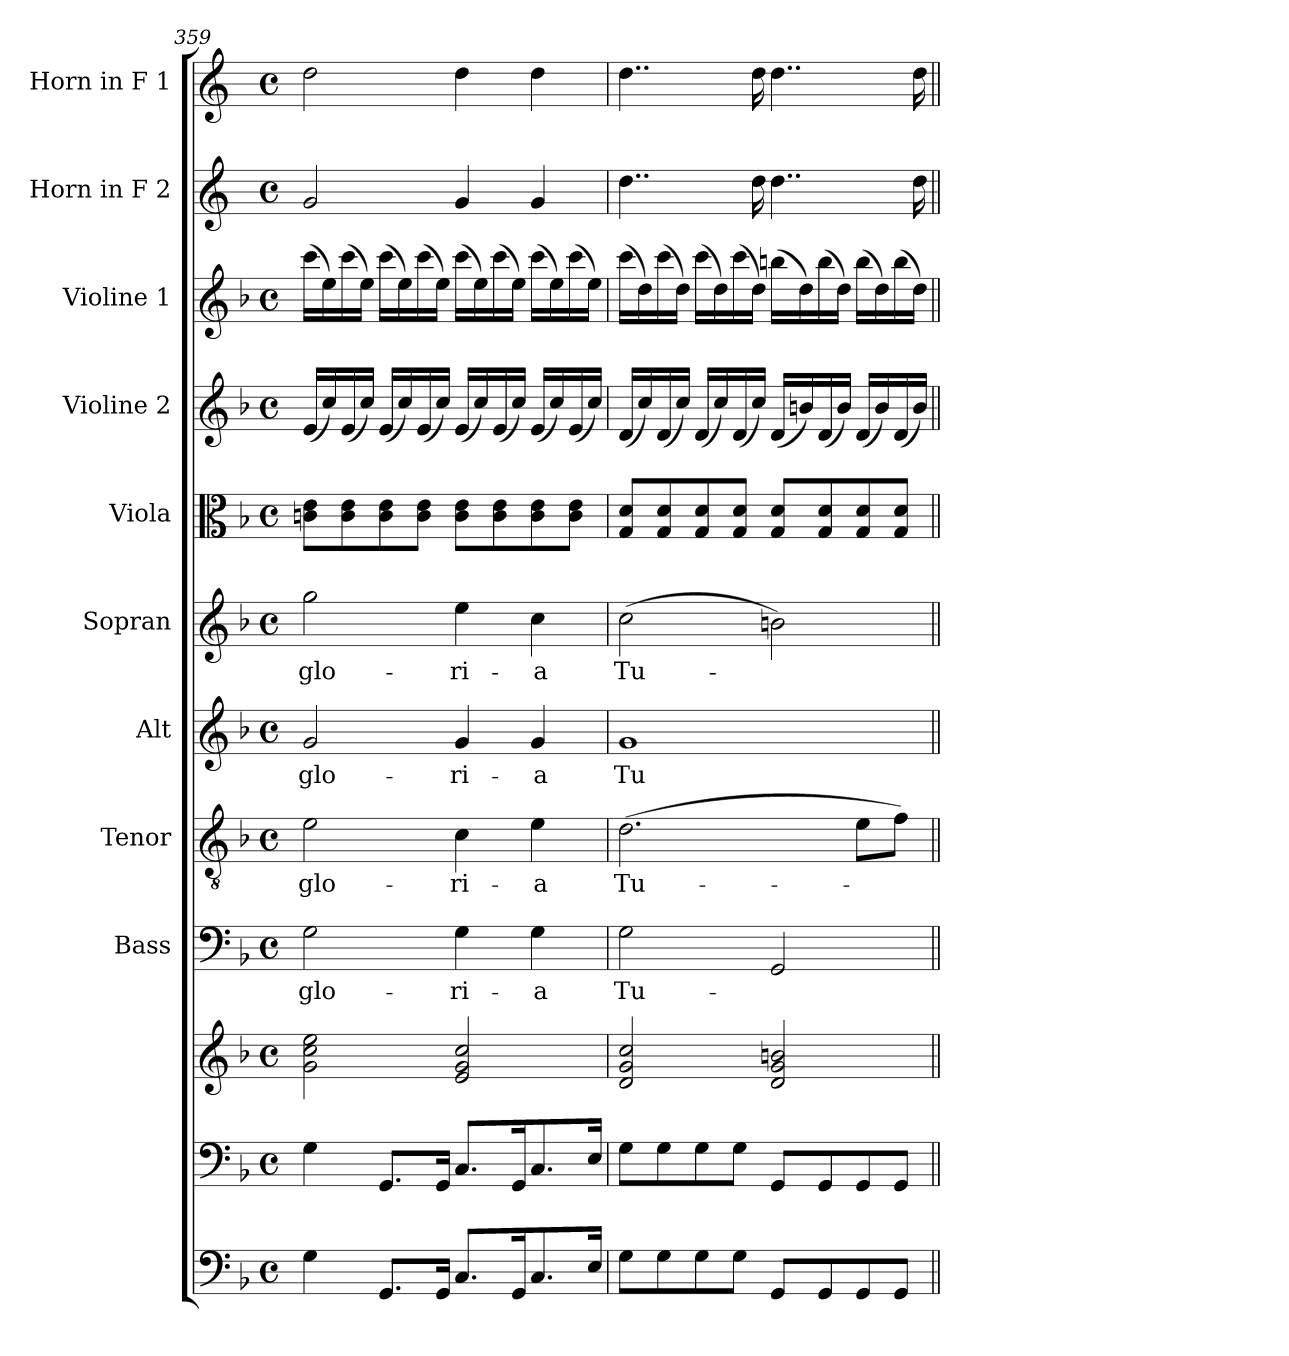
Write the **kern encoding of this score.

**kern	**kern	**kern	**kern	**text	**kern	**text	**kern	**text	**kern	**text	**kern	**kern	**kern	**kern	**kern
*part11	*part10	*part10	*part9	*part9	*part8	*part8	*part7	*part7	*part6	*part6	*part5	*part4	*part3	*part2	*part1
*staff12	*staff11	*staff10	*staff9	*staff9	*staff8	*staff8	*staff7	*staff7	*staff6	*staff6	*staff5	*staff4	*staff3	*staff2	*staff1
*	*	*	*I"Bass	*	*I"Tenor	*	*I"Alt	*	*I"Sopran	*	*I"Viola	*I"Violine 2	*I"Violine 1	*I"Horn in F 2	*I"Horn in F 1
*	*	*	*I'B.	*	*I'T.	*	*I'A.	*	*I'S.	*	*I'Vla.	*I'Vl. 2	*I'Vl. 1	*	*
*clefF4	*clefF4	*clefG2	*clefF4	*	*clefGv2	*	*clefG2	*	*clefG2	*	*clefC3	*clefG2	*clefG2	*clefG2	*clefG2
*ITrd7c12	*	*	*	*	*	*	*	*	*	*	*	*	*	*ITrd4c7	*ITrd4c7
*k[b-]	*k[b-]	*k[b-]	*k[b-]	*	*k[b-]	*	*k[b-]	*	*k[b-]	*	*k[b-]	*k[b-]	*k[b-]	*k[b-]	*k[b-]
*F:	*F:	*F:	*F:	*	*F:	*	*F:	*	*F:	*	*F:	*F:	*F:	*F:	*F:
*M4/4	*M4/4	*M4/4	*M4/4	*	*M4/4	*	*M4/4	*	*M4/4	*	*M4/4	*M4/4	*M4/4	*M4/4	*M4/4
*met(c)	*met(c)	*met(c)	*met(c)	*	*met(c)	*	*met(c)	*	*met(c)	*	*met(c)	*met(c)	*met(c)	*met(c)	*met(c)
=359	=359	=359	=359	=359	=359	=359	=359	=359	=359	=359	=359	=359	=359	=359	=359
!	!	!	!	!LO:LY:b	!	!LO:LY:b	!	!LO:LY:b	!	!LO:LY:b	!	!	!	!	!
4GG\	4G\	2g\ 2cc\ 2ee\	2G\	glo-	2e\	glo-	2g/	glo-	2gg\	glo-	8cn\ 8e\L	(<16e/LL	(>16ccc\LL	2c/	2g\
.	.	.	.	.	.	.	.	.	.	.	.	16cc/)	16ee\)	.	.
.	.	.	.	.	.	.	.	.	.	.	8c\ 8e\	(<16e/	(>16ccc\	.	.
.	.	.	.	.	.	.	.	.	.	.	.	16cc/JJ)	16ee\JJ)	.	.
8.GGG/L	8.GG/L	.	.	.	.	.	.	.	.	.	8c\ 8e\	(<16e/LL	(>16ccc\LL	.	.
.	.	.	.	.	.	.	.	.	.	.	.	16cc/)	16ee\)	.	.
.	.	.	.	.	.	.	.	.	.	.	8c\ 8e\J	(<16e/	(>16ccc\	.	.
16GGG/Jk	16GG/Jk	.	.	.	.	.	.	.	.	.	.	16cc/JJ)	16ee\JJ)	.	.
!	!	!	!	!LO:LY:b	!	!LO:LY:b	!	!LO:LY:b	!	!LO:LY:b	!	!	!	!	!
8.CC/L	8.C/L	2e/ 2g/ 2cc/	4G\	-ri-	4c\	-ri-	4g/	-ri-	4ee\	-ri-	8c\ 8e\L	(<16e/LL	(>16ccc\LL	4c/	4g\
.	.	.	.	.	.	.	.	.	.	.	.	16cc/)	16ee\)	.	.
.	.	.	.	.	.	.	.	.	.	.	8c\ 8e\	(<16e/	(>16ccc\	.	.
16GGG/k	16GG/k	.	.	.	.	.	.	.	.	.	.	16cc/JJ)	16ee\JJ)	.	.
!	!	!	!	!LO:LY:b	!	!LO:LY:b	!	!LO:LY:b	!	!LO:LY:b	!	!	!	!	!
8.CC/	8.C/	.	4G\	-a	4e\	-a	4g/	-a	4cc\	-a	8c\ 8e\	(<16e/LL	(>16ccc\LL	4c/	4g\
.	.	.	.	.	.	.	.	.	.	.	.	16cc/)	16ee\)	.	.
.	.	.	.	.	.	.	.	.	.	.	8c\ 8e\J	(<16e/	(>16ccc\	.	.
16EE/Jk	16E/Jk	.	.	.	.	.	.	.	.	.	.	16cc/JJ)	16ee\JJ)	.	.
=360	=360	=360	=360	=360	=360	=360	=360	=360	=360	=360	=360	=360	=360	=360	=360
!	!	!	!	!LO:LY:b	!	!LO:LY:b	!	!LO:LY:b	!	!LO:LY:b	!	!	!	!	!
8GG\L	8G\L	2d/ 2g/ 2cc/	2G\	Tu-	(>2.d\	Tu-	1g	Tu-	(>2cc\	Tu-	8G/ 8d/L	(<16d/LL	(>16ccc\LL	4..g\	4..g\
.	.	.	.	.	.	.	.	.	.	.	.	16cc/)	16dd\)	.	.
8GG\	8G\	.	.	.	.	.	.	.	.	.	8G/ 8d/	(<16d/	(>16ccc\	.	.
.	.	.	.	.	.	.	.	.	.	.	.	16cc/JJ)	16dd\JJ)	.	.
8GG\	8G\	.	.	.	.	.	.	.	.	.	8G/ 8d/	(<16d/LL	(>16ccc\LL	.	.
.	.	.	.	.	.	.	.	.	.	.	.	16cc/)	16dd\)	.	.
8GG\J	8G\J	.	.	.	.	.	.	.	.	.	8G/ 8d/J	(<16d/	(>16ccc\	.	.
.	.	.	.	.	.	.	.	.	.	.	.	16cc/JJ)	16dd\JJ)	16g\	16g\
8GGG/L	8GG/L	2d/ 2g/ 2bn/	2GG/	.	.	.	.	.	2bn\)	.	8G/ 8d/L	(<16d/LL	(>16bbn\LL	4..g\	4..g\
.	.	.	.	.	.	.	.	.	.	.	.	16bn/)	16dd\)	.	.
8GGG/	8GG/	.	.	.	.	.	.	.	.	.	8G/ 8d/	(<16d/	(>16bb\	.	.
.	.	.	.	.	.	.	.	.	.	.	.	16b/JJ)	16dd\JJ)	.	.
8GGG/	8GG/	.	.	.	8e\L	.	.	.	.	.	8G/ 8d/	(<16d/LL	(>16bb\LL	.	.
.	.	.	.	.	.	.	.	.	.	.	.	16b/)	16dd\)	.	.
8GGG/J	8GG/J	.	.	.	8f\J)	.	.	.	.	.	8G/ 8d/J	(<16d/	(>16bb\	.	.
.	.	.	.	.	.	.	.	.	.	.	.	16b/JJ)	16dd\JJ)	16g\	16g\
=||	=||	=||	=||	=||	=||	=||	=||	=||	=||	=||	=||	=||	=||	=||	=||
*-	*-	*-	*-	*-	*-	*-	*-	*-	*-	*-	*-	*-	*-	*-	*-
